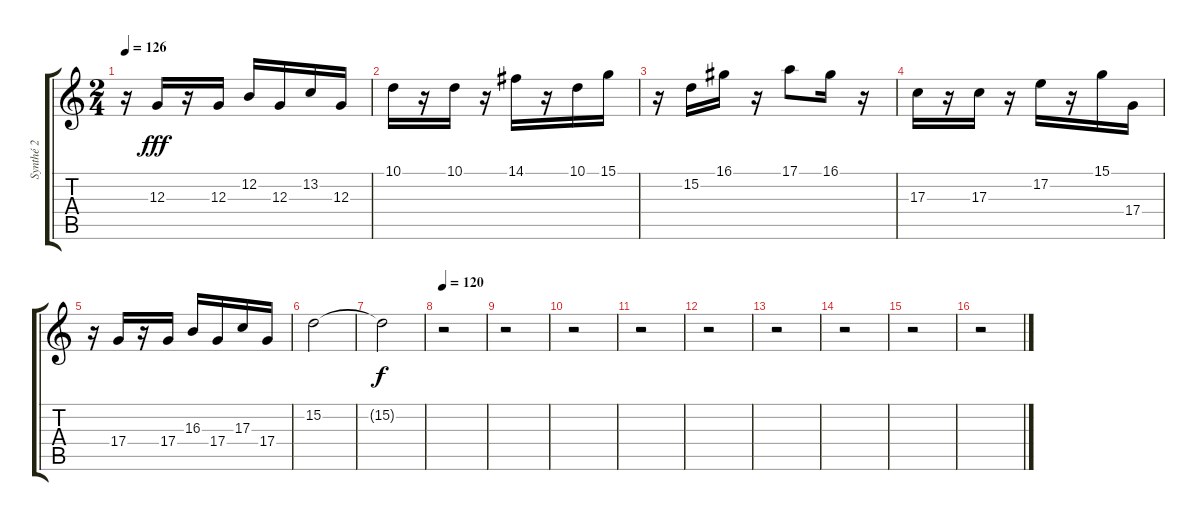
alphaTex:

\track ("Synthé 2" "Synthé 2") {instrument brasssection}
\staff {score tabs}
\tuning (E4 B3 G3 D3 A2 E2) {hide}
\ts (2 4)
\tempo 126
\clef g2
\ks c
r.16{dy fff} 12.3.16 r.16 12.3.16 12.2.16 12.3.16 13.2.16 12.3.16 |
10.1.16 r.16 10.1.16 r.16 14.1.16 r.16 10.1.16 15.1.16 |
r.16 15.2.16 16.1.16 r.16 17.1.8 16.1.16 r.16 |
17.3.16 r.16 17.3.16 r.16 17.2.16 r.16 15.1.16 17.4.16 |
r.16 17.4.16 r.16 17.4.16 16.3.16 17.4.16 17.3.16 17.4.16 |
15.2.2 |
15.2{t}.2{dy f} |
\tempo 120
r.2 |
r.2 |
r.2 |
r.2 |
r.2 |
r.2 |
r.2 |
r.2 |
r.2
